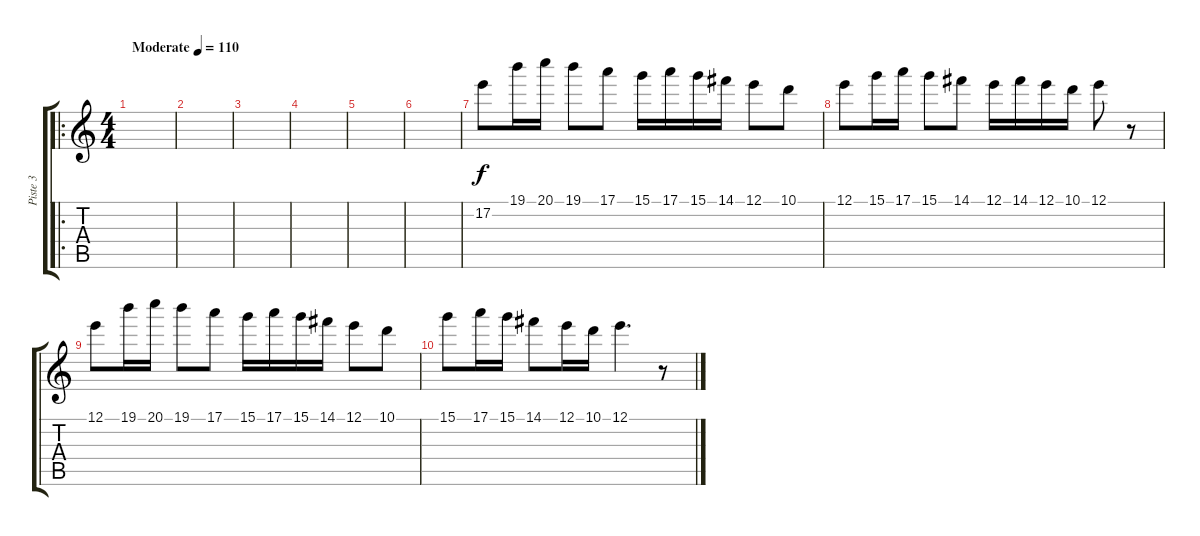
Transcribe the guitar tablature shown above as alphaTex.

\track ("Piste 3" "Piste 3") {instrument panflute}
\staff {score tabs}
\tuning (E5 B4 G4 D4 A3 E3) {hide}
\ro
\ts (4 4)
\tempo (110 "Moderate")
\clef g2
\ks c
|
|
|
|
|
|
17.2.8 19.1.16 20.1.16 19.1.8 17.1.8 15.1.16 17.1.16 15.1.16 14.1.16 12.1.8 10.1.8 |
12.1.8 15.1.16 17.1.16 15.1.8 14.1.8 12.1.16 14.1.16 12.1.16 10.1.16 12.1.8 r.8 |
12.1.8 19.1.16 20.1.16 19.1.8 17.1.8 15.1.16 17.1.16 15.1.16 14.1.16 12.1.8 10.1.8 |
15.1.8 17.1.16 15.1.16 14.1.8 12.1.16 10.1.16 12.1.4{d} r.8
